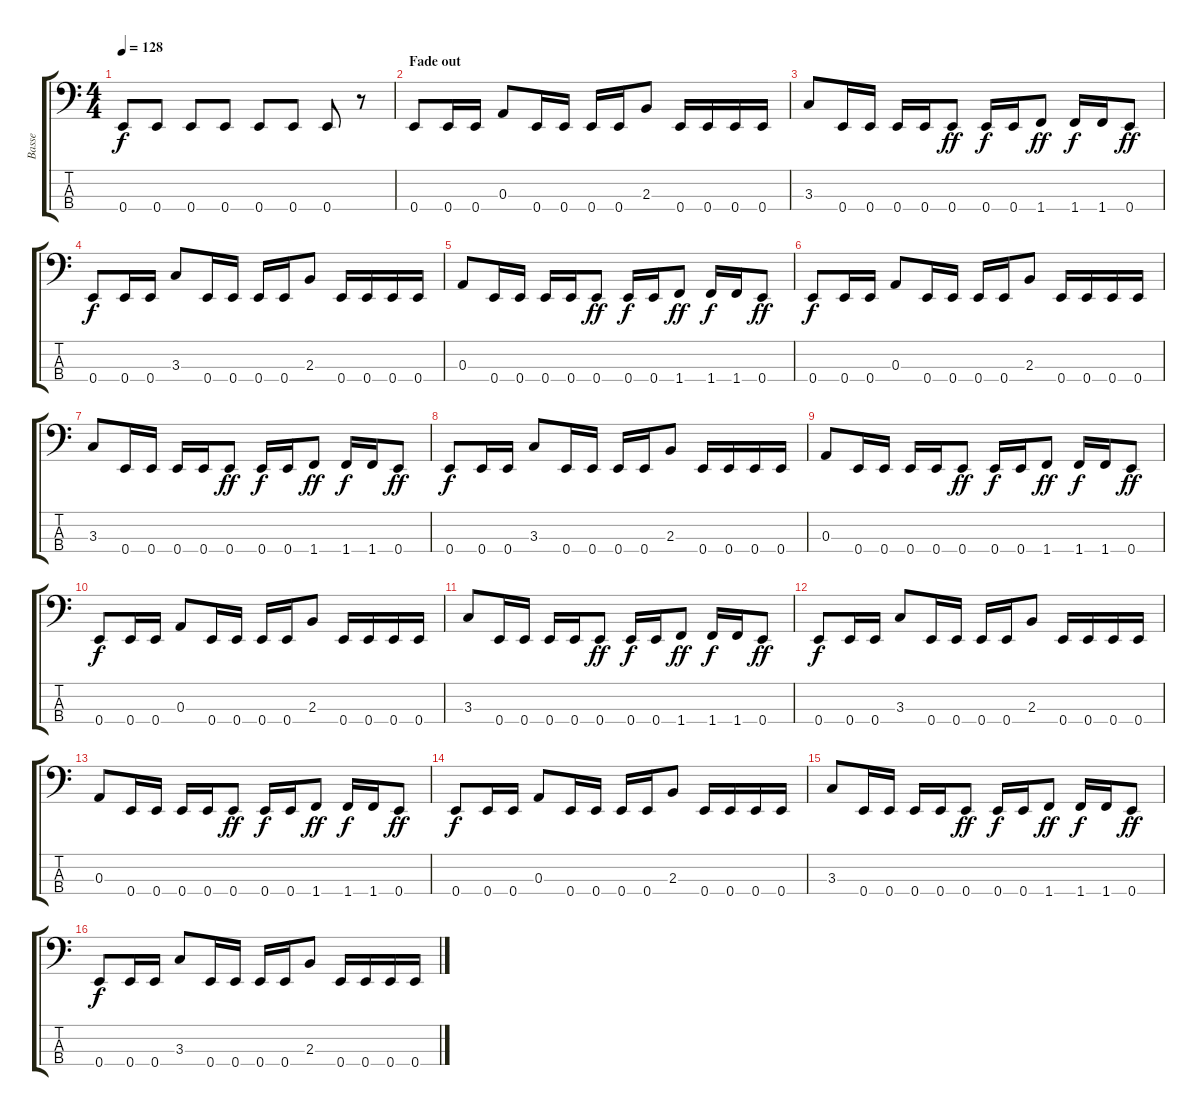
\track ("Basse" "Basse") {instrument electricbasspick}
\staff {score tabs}
\tuning (G2 D2 A1 E1) {hide}
\ts (4 4)
\tempo 128
\clef f4
\ks c
0.4.8{dy f} 0.4.8 0.4.8 0.4.8 0.4.8 0.4.8 0.4.8 r.8 |
\section ("" "Fade out")
0.4.8 0.4.16 0.4.16 0.3.8 0.4.16 0.4.16 0.4.16 0.4.16 2.3.8 0.4.16 0.4.16 0.4.16 0.4.16 |
3.3.8 0.4.16 0.4.16 0.4.16 0.4.16 0.4.8{dy ff} 0.4.16{dy f} 0.4.16 1.4.8{dy ff} 1.4.16{dy f} 1.4.16 0.4.8{dy ff} |
0.4.8{dy f} 0.4.16 0.4.16 3.3.8 0.4.16 0.4.16 0.4.16 0.4.16 2.3.8 0.4.16 0.4.16 0.4.16 0.4.16 |
0.3.8 0.4.16 0.4.16 0.4.16 0.4.16 0.4.8{dy ff} 0.4.16{dy f} 0.4.16 1.4.8{dy ff} 1.4.16{dy f} 1.4.16 0.4.8{dy ff} |
0.4.8{dy f} 0.4.16 0.4.16 0.3.8 0.4.16 0.4.16 0.4.16 0.4.16 2.3.8 0.4.16 0.4.16 0.4.16 0.4.16 |
3.3.8 0.4.16 0.4.16 0.4.16 0.4.16 0.4.8{dy ff} 0.4.16{dy f} 0.4.16 1.4.8{dy ff} 1.4.16{dy f} 1.4.16 0.4.8{dy ff} |
0.4.8{dy f} 0.4.16 0.4.16 3.3.8 0.4.16 0.4.16 0.4.16 0.4.16 2.3.8 0.4.16 0.4.16 0.4.16 0.4.16 |
0.3.8 0.4.16 0.4.16 0.4.16 0.4.16 0.4.8{dy ff} 0.4.16{dy f} 0.4.16 1.4.8{dy ff} 1.4.16{dy f} 1.4.16 0.4.8{dy ff} |
0.4.8{dy f volume 11} 0.4.16 0.4.16 0.3.8 0.4.16 0.4.16 0.4.16 0.4.16 2.3.8 0.4.16 0.4.16 0.4.16 0.4.16 |
3.3.8 0.4.16 0.4.16 0.4.16 0.4.16 0.4.8{dy ff} 0.4.16{dy f} 0.4.16 1.4.8{dy ff} 1.4.16{dy f} 1.4.16 0.4.8{dy ff} |
0.4.8{dy f volume 10} 0.4.16 0.4.16 3.3.8 0.4.16 0.4.16 0.4.16 0.4.16 2.3.8 0.4.16 0.4.16 0.4.16 0.4.16 |
0.3.8 0.4.16 0.4.16 0.4.16 0.4.16 0.4.8{dy ff} 0.4.16{dy f} 0.4.16 1.4.8{dy ff} 1.4.16{dy f} 1.4.16 0.4.8{dy ff} |
0.4.8{dy f volume 9} 0.4.16 0.4.16 0.3.8 0.4.16 0.4.16 0.4.16 0.4.16 2.3.8 0.4.16 0.4.16 0.4.16 0.4.16 |
3.3.8 0.4.16 0.4.16 0.4.16 0.4.16 0.4.8{dy ff} 0.4.16{dy f} 0.4.16 1.4.8{dy ff} 1.4.16{dy f} 1.4.16 0.4.8{dy ff} |
0.4.8{dy f volume 8} 0.4.16 0.4.16 3.3.8 0.4.16 0.4.16 0.4.16 0.4.16 2.3.8 0.4.16 0.4.16 0.4.16 0.4.16
